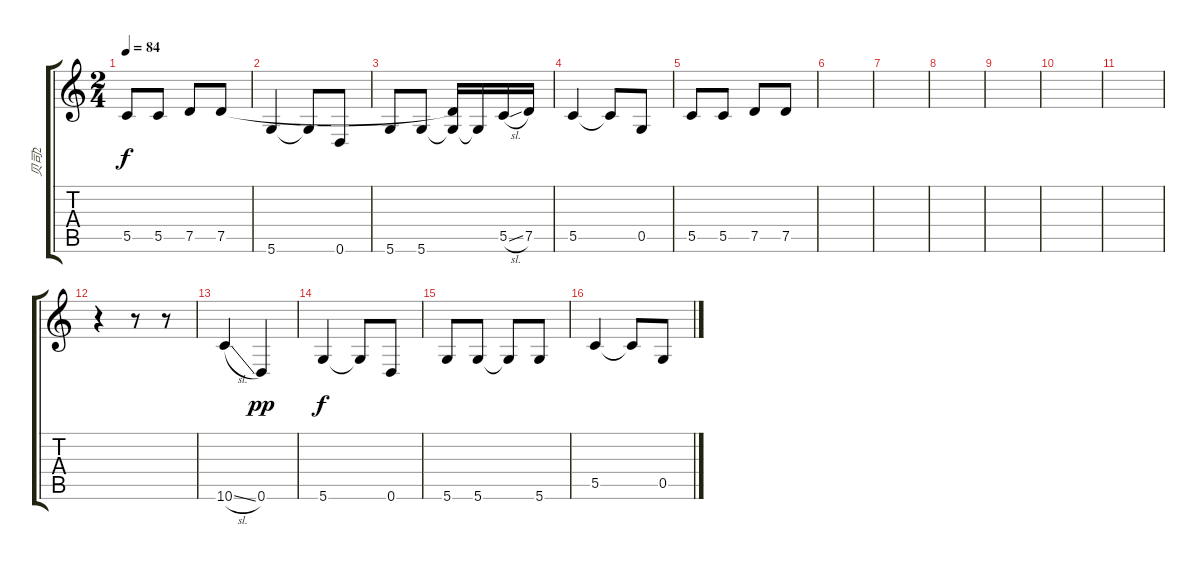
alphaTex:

\track ("贝司2" "贝司2") {instrument electricbassfinger}
\staff {score tabs}
\tuning (Eb4 Bb3 Gb3 Db3 G2 D2) {hide}
\ts (2 4)
\tempo 84
\clef g2
\ks c
5.5.8{dy f} 5.5.8 7.5.8 7.5.8 |
5.6.4 5.6{t}.8 0.6.8 |
5.6.8 5.6.8 (7.5{t} 5.6{t}).16 5.6{t}.16 5.5{sl}.16 7.5.16 |
5.5.4 5.5{t}.8 0.5.8 |
5.5.8 5.5.8 7.5.8 7.5.8 |
|
|
|
|
|
|
r.4 r.8 r.8 |
10.6{sl}.4 0.6.4{dy pp} |
5.6.4{dy f} 5.6{t}.8 0.6.8 |
5.6.8 5.6.8 5.6{t}.8 5.6.8 |
5.5.4 5.5{t}.8 0.5.8
